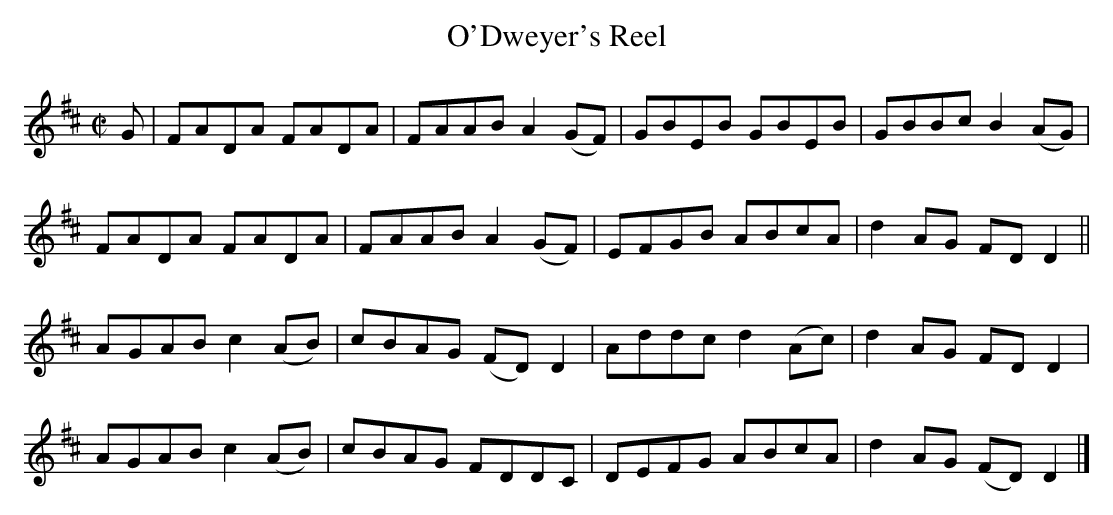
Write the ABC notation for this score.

X:1
T: O'Dweyer's Reel
M: C|
L: 1/8
K: D
G|FADA FADA|FAABA2(GF)|GBEB GBEB|GBBcB2(AG)|
FADA FADA|FAABA2(GF)|EFGB ABcA|d2AG FDD2||
AGABc2(AB)|cBAG (FD)D2|Addcd2(Ac)|d2AG FDD2|
AGABc2(AB)|cBAG FDDC|DEFG ABcA|d2AG (FD)D2|]
